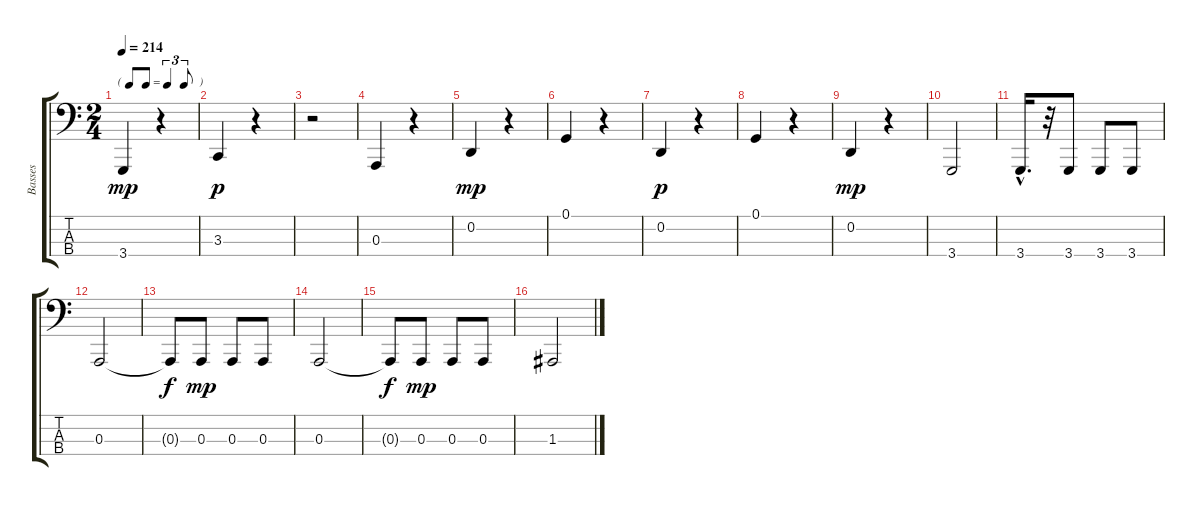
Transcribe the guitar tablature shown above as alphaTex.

\track ("Basses" "Basses") {instrument stringensemble1}
\staff {score tabs}
\tuning (G2 D2 A1 E1) {hide}
\ts (2 4)
\tf triplet8th
\tempo 214
\clef f4
\ks c
3.4.4{dy mp} r.4 |
3.3.4{dy p} r.4 |
r.2 |
0.3.4 r.4 |
0.2.4{dy mp} r.4 |
0.1.4 r.4 |
0.2.4{dy p} r.4 |
0.1.4 r.4 |
0.2.4{dy mp} r.4 |
3.4.2{instrument stringensemble1} |
3.4{hac}.16{d} r.32 3.4.8 3.4.8 3.4.8 |
0.3.2 |
0.3{t}.8{dy f} 0.3.8{dy mp} 0.3.8 0.3.8 |
0.3.2 |
0.3{t}.8{dy f} 0.3.8{dy mp} 0.3.8 0.3.8 |
1.3.2
